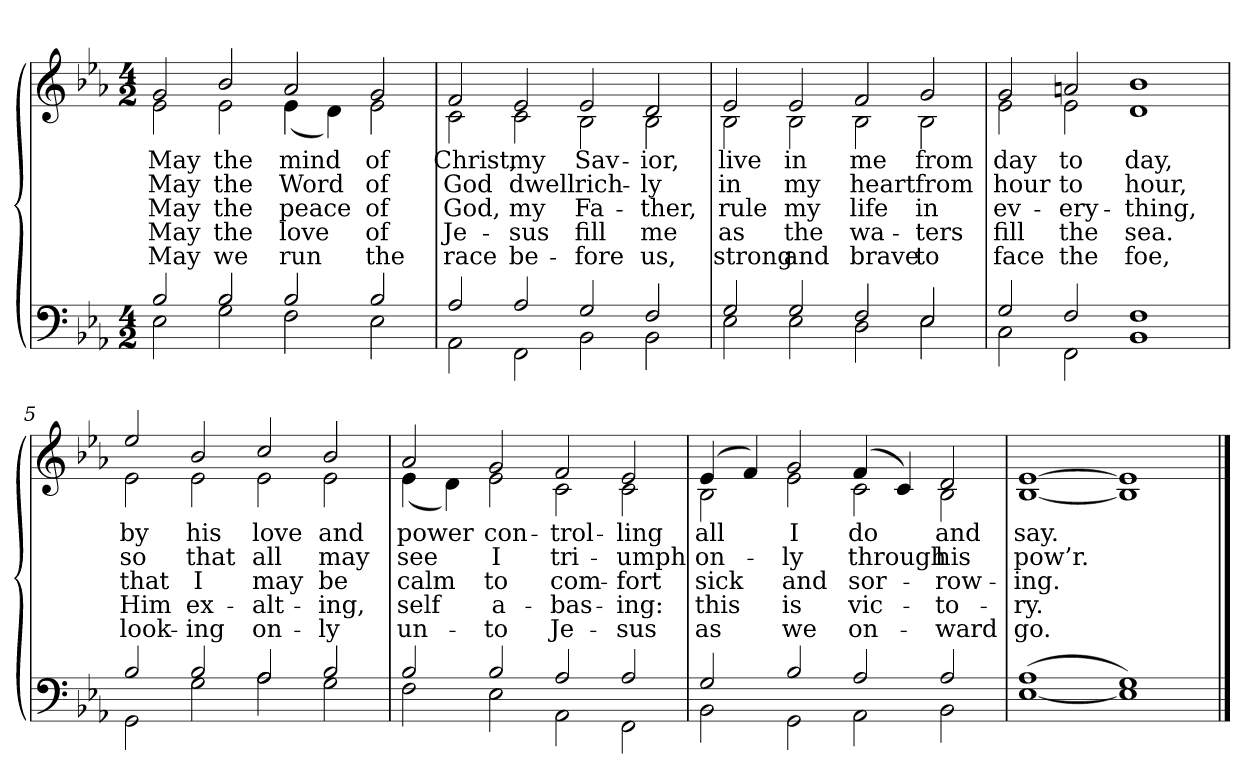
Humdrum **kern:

**kern	**kern	**text	**text	**text	**text	**text
*part2	*part1	*part1	*part1	*part1	*part1	*part1
*staff2	*staff1	*staff1	*staff1	*staff1	*staff1	*staff1
*clefF4	*clefG2	*	*	*	*	*
*k[b-e-a-]	*k[b-e-a-]	*	*	*	*	*
*M4/2	*M4/2	*	*	*	*	*
=1	=1	=1	=1	=1	=1	=1
*^	*	*	*	*	*	*
!	!	!LO:TX:b:i:t=Verse	!	!	!	!	!
!	!	!	!LO:LY:b	!LO:LY:b	!LO:LY:b	!LO:LY:b	!LO:LY:b
*	*	*^	*	*	*	*	*
2B-/	2E-\	2g/	2e-\	May	May	May	May	May
!	!	!	!	!LO:LY:b	!LO:LY:b	!LO:LY:b	!LO:LY:b	!LO:LY:b
2B-/	2G\	2b-/	2e-\	the	the	the	the	we
!	!	!	!	!LO:LY:b	!LO:LY:b	!LO:LY:b	!LO:LY:b	!LO:LY:b
2B-/	2F\	2a-/	(<4e-\	mind	Word	peace	love	run
.	.	.	4d\)	.	.	.	.	.
!	!	!	!	!LO:LY:b	!LO:LY:b	!LO:LY:b	!LO:LY:b	!LO:LY:b
2B-/	2E-\	2g/	2e-\	of	of	of	of	the
=2	=2	=2	=2	=2	=2	=2	=2	=2
!	!	!	!	!LO:LY:b	!LO:LY:b	!LO:LY:b	!LO:LY:b	!LO:LY:b
2A-/	2AA-\	2f/	2c\	Christ,	God	God,	Je-	race
!	!	!	!	!LO:LY:b	!LO:LY:b	!LO:LY:b	!LO:LY:b	!LO:LY:b
2A-/	2FF\	2e-/	2c\	my	dwell	my	-sus	be-
!	!	!	!	!LO:LY:b	!LO:LY:b	!LO:LY:b	!LO:LY:b	!LO:LY:b
2G/	2BB-\	2e-/	2B-\	Sav-	rich-	Fa-	fill	-fore
!	!	!	!	!LO:LY:b	!LO:LY:b	!LO:LY:b	!LO:LY:b	!LO:LY:b
2F/	2BB-\	2d/	2B-\	-ior,	-ly	-ther,	me	us,
!!LO:LB:g=z	!!
=3	=3	=3	=3	=3	=3	=3	=3	=3
!	!	!	!	!LO:LY:b	!LO:LY:b	!LO:LY:b	!LO:LY:b	!LO:LY:b
2G/	2E-\	2e-/	2B-\	live	in	rule	as	strong
!	!	!	!	!LO:LY:b	!LO:LY:b	!LO:LY:b	!LO:LY:b	!LO:LY:b
2G/	2E-\	2e-/	2B-\	in	my	my	the	and
!	!	!	!	!LO:LY:b	!LO:LY:b	!LO:LY:b	!LO:LY:b	!LO:LY:b
2F/	2D\	2f/	2B-\	me	heart	life	wa-	brave
!	!	!	!	!LO:LY:b	!LO:LY:b	!LO:LY:b	!LO:LY:b	!LO:LY:b
2E-/	2E-\	2g/	2B-\	from	from	in	-ters	to
=4	=4	=4	=4	=4	=4	=4	=4	=4
!	!	!	!	!LO:LY:b	!LO:LY:b	!LO:LY:b	!LO:LY:b	!LO:LY:b
2G/	2C\	2g/	2e-\	day	hour	ev-	fill	face
!	!	!	!	!LO:LY:b	!LO:LY:b	!LO:LY:b	!LO:LY:b	!LO:LY:b
2F/	2FF\	2an/	2e-\	to	to	-ery-	the	the
!	!	!	!	!LO:LY:b	!LO:LY:b	!LO:LY:b	!LO:LY:b	!LO:LY:b
1F	1BB-	1b-	1d	day,	hour,	-thing,	sea.	foe,
!!LO:LB:g=z	!!
=5	=5	=5	=5	=5	=5	=5	=5	=5
!	!	!	!	!LO:LY:b	!LO:LY:b	!LO:LY:b	!LO:LY:b	!LO:LY:b
2B-/	2GG\	2ee-/	2e-\	by	so	that	Him	look-
!	!	!	!	!LO:LY:b	!LO:LY:b	!LO:LY:b	!LO:LY:b	!LO:LY:b
2B-/	2G\	2b-/	2e-\	his	that	I	ex-	-ing
!	!	!	!	!LO:LY:b	!LO:LY:b	!LO:LY:b	!LO:LY:b	!LO:LY:b
2A-/	2A-\	2cc/	2e-\	love	all	may	-alt-	on-
!	!	!	!	!LO:LY:b	!LO:LY:b	!LO:LY:b	!LO:LY:b	!LO:LY:b
2B-/	2G\	2b-/	2e-\	and	may	be	-ing,	-ly
=6	=6	=6	=6	=6	=6	=6	=6	=6
!	!	!	!	!LO:LY:b	!LO:LY:b	!LO:LY:b	!LO:LY:b	!LO:LY:b
2B-/	2F\	2a-/	(<4e-\	power	see	calm	self	un-
.	.	.	4d\)	.	.	.	.	.
!	!	!	!	!LO:LY:b	!LO:LY:b	!LO:LY:b	!LO:LY:b	!LO:LY:b
2B-/	2E-\	2g/	2e-\	con-	I	to	a-	-to
!	!	!	!	!LO:LY:b	!LO:LY:b	!LO:LY:b	!LO:LY:b	!LO:LY:b
2A-/	2AA-\	2f/	2c\	-trol-	tri-	com-	-bas-	Je-
!	!	!	!	!LO:LY:b	!LO:LY:b	!LO:LY:b	!LO:LY:b	!LO:LY:b
2A-/	2FF\	2e-/	2c\	-ling	-umph	-fort	-ing:	-sus
!!LO:LB:g=z	!!
=7	=7	=7	=7	=7	=7	=7	=7	=7
!	!	!	!	!LO:LY:b	!LO:LY:b	!LO:LY:b	!LO:LY:b	!LO:LY:b
2G/	2BB-\	(>4e-/	2B-\	all	on-	sick	this	as
.	.	4f/)	.	.	.	.	.	.
!	!	!	!	!LO:LY:b	!LO:LY:b	!LO:LY:b	!LO:LY:b	!LO:LY:b
2B-/	2GG\	2g/	2e-\	I	-ly	and	is	we
!	!	!	!	!LO:LY:b	!LO:LY:b	!LO:LY:b	!LO:LY:b	!LO:LY:b
2A-/	2AA-\	(>4f/	2c\	do	through	sor-	vic-	on-
.	.	4c/)	.	.	.	.	.	.
!	!	!	!	!LO:LY:b	!LO:LY:b	!LO:LY:b	!LO:LY:b	!LO:LY:b
2A-/	2BB-\	2d/	2B-\	and	his	-row-	-to-	-ward
=8	=8	=8	=8	=8	=8	=8	=8	=8
!	!	!	!	!LO:LY:b	!LO:LY:b	!LO:LY:b	!LO:LY:b	!LO:LY:b
(>1A-	[1E-	[1e-	[1B-	say.	pow’r.	-ing.	-ry.	go.
1G)	1E-]	1e-]	1B-]	.	.	.	.	.
*v	*v	*	*	*	*	*	*	*
*	*v	*v	*	*	*	*	*
==	==	==	==	==	==	==
*-	*-	*-	*-	*-	*-	*-
